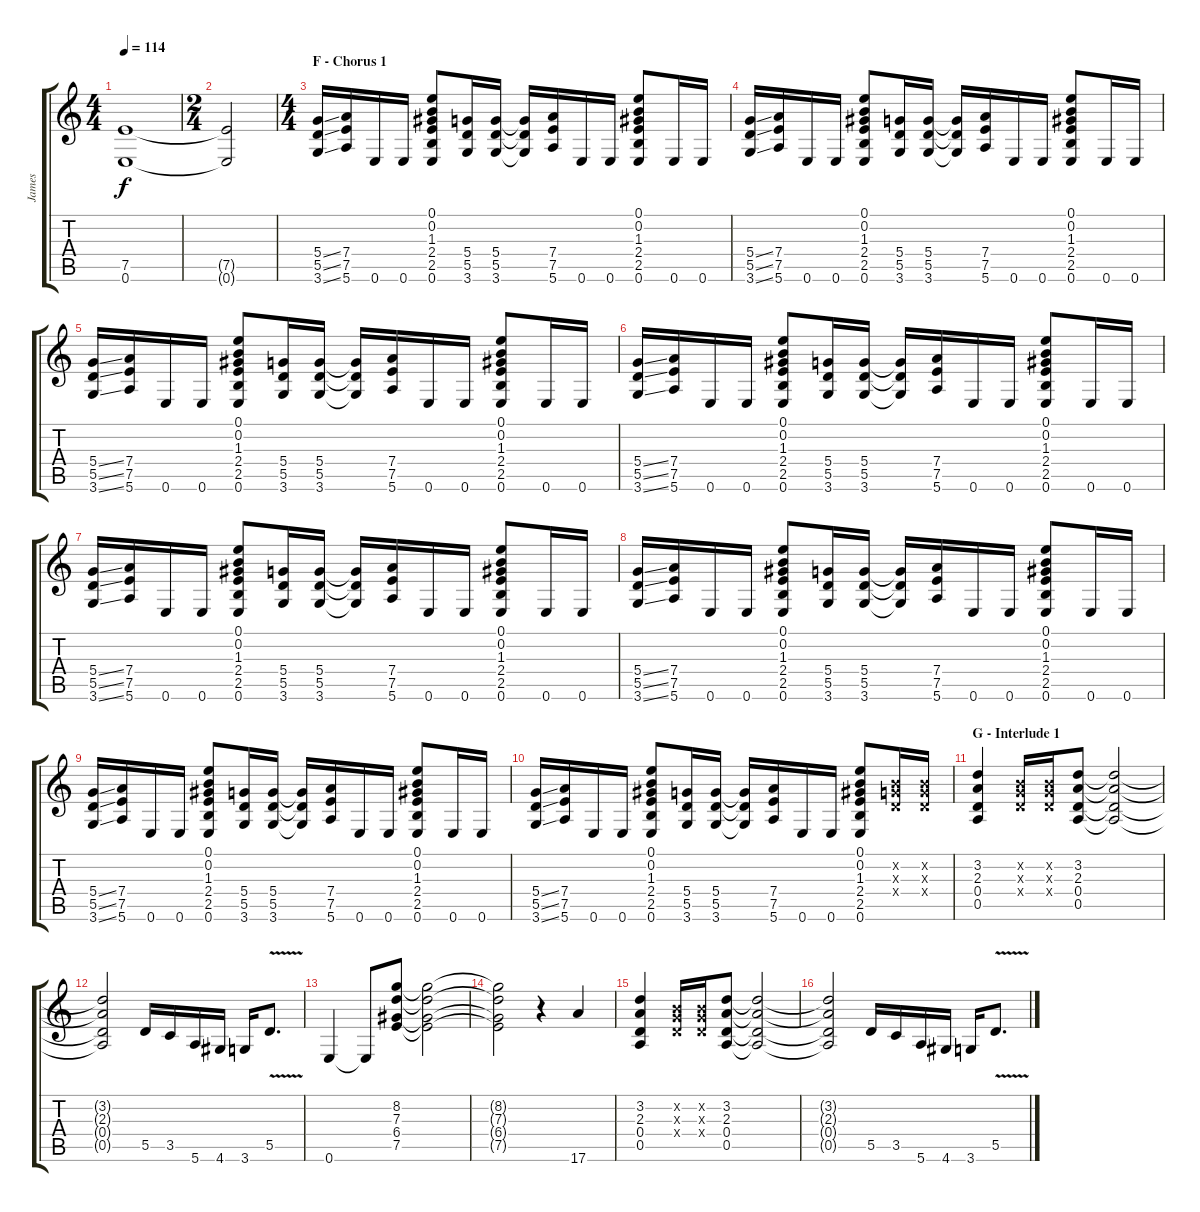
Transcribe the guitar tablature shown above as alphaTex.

\track ("James" "James") {instrument distortionguitar}
\staff {score tabs}
\tuning (E4 B3 G3 D3 A2 E2) {hide}
\ts (4 4)
\tempo 114
\clef g2
\ks c
(7.5 0.6).1{dy f} |
\ts (2 4)
(7.5{t} 0.6{t}).2 |
\ts (4 4)
\section ("" "F - Chorus 1")
(5.4{ss} 5.5{ss} 3.6{ss}).16 (7.4 7.5 5.6).16 0.6.16 0.6.16 (0.1 0.2 1.3 2.4 2.5 0.6).8 (5.4 5.5 3.6).16 (5.4 5.5 3.6).16 (5.4{t} 5.5{t} 3.6{t}).16 (7.4 7.5 5.6).16 0.6.16 0.6.16 (0.1 0.2 1.3 2.4 2.5 0.6).8 0.6.16 0.6.16 |
(5.4{ss} 5.5{ss} 3.6{ss}).16 (7.4 7.5 5.6).16 0.6.16 0.6.16 (0.1 0.2 1.3 2.4 2.5 0.6).8 (5.4 5.5 3.6).16 (5.4 5.5 3.6).16 (5.4{t} 5.5{t} 3.6{t}).16 (7.4 7.5 5.6).16 0.6.16 0.6.16 (0.1 0.2 1.3 2.4 2.5 0.6).8 0.6.16 0.6.16 |
(5.4{ss} 5.5{ss} 3.6{ss}).16 (7.4 7.5 5.6).16 0.6.16 0.6.16 (0.1 0.2 1.3 2.4 2.5 0.6).8 (5.4 5.5 3.6).16 (5.4 5.5 3.6).16 (5.4{t} 5.5{t} 3.6{t}).16 (7.4 7.5 5.6).16 0.6.16 0.6.16 (0.1 0.2 1.3 2.4 2.5 0.6).8 0.6.16 0.6.16 |
(5.4{ss} 5.5{ss} 3.6{ss}).16 (7.4 7.5 5.6).16 0.6.16 0.6.16 (0.1 0.2 1.3 2.4 2.5 0.6).8 (5.4 5.5 3.6).16 (5.4 5.5 3.6).16 (5.4{t} 5.5{t} 3.6{t}).16 (7.4 7.5 5.6).16 0.6.16 0.6.16 (0.1 0.2 1.3 2.4 2.5 0.6).8 0.6.16 0.6.16 |
(5.4{ss} 5.5{ss} 3.6{ss}).16 (7.4 7.5 5.6).16 0.6.16 0.6.16 (0.1 0.2 1.3 2.4 2.5 0.6).8 (5.4 5.5 3.6).16 (5.4 5.5 3.6).16 (5.4{t} 5.5{t} 3.6{t}).16 (7.4 7.5 5.6).16 0.6.16 0.6.16 (0.1 0.2 1.3 2.4 2.5 0.6).8 0.6.16 0.6.16 |
(5.4{ss} 5.5{ss} 3.6{ss}).16 (7.4 7.5 5.6).16 0.6.16 0.6.16 (0.1 0.2 1.3 2.4 2.5 0.6).8 (5.4 5.5 3.6).16 (5.4 5.5 3.6).16 (5.4{t} 5.5{t} 3.6{t}).16 (7.4 7.5 5.6).16 0.6.16 0.6.16 (0.1 0.2 1.3 2.4 2.5 0.6).8 0.6.16 0.6.16 |
(5.4{ss} 5.5{ss} 3.6{ss}).16 (7.4 7.5 5.6).16 0.6.16 0.6.16 (0.1 0.2 1.3 2.4 2.5 0.6).8 (5.4 5.5 3.6).16 (5.4 5.5 3.6).16 (5.4{t} 5.5{t} 3.6{t}).16 (7.4 7.5 5.6).16 0.6.16 0.6.16 (0.1 0.2 1.3 2.4 2.5 0.6).8 0.6.16 0.6.16 |
(5.4{ss} 5.5{ss} 3.6{ss}).16 (7.4 7.5 5.6).16 0.6.16 0.6.16 (0.1 0.2 1.3 2.4 2.5 0.6).8 (5.4 5.5 3.6).16 (5.4 5.5 3.6).16 (5.4{t} 5.5{t} 3.6{t}).16 (7.4 7.5 5.6).16 0.6.16 0.6.16 (0.1 0.2 1.3 2.4 2.5 0.6).8 (0.2{x} 0.3{x} 0.4{x}).16 (0.2{x} 0.3{x} 0.4{x}).16 |
\section ("" "G - Interlude 1")
(3.2 2.3 0.4 0.5).4 (0.2{x} 0.3{x} 0.4{x}).16 (0.2{x} 0.3{x} 0.4{x}).16 (3.2 2.3 0.4 0.5).8 (3.2{t} 2.3{t} 0.4{t} 0.5{t}).2 |
(3.2{t} 2.3{t} 0.4{t} 0.5{t}).2 5.5.16 3.5.16 5.6.16 4.6.16 3.6.16 5.5{v}.8{d} |
0.6.4 0.6{t}.8 (8.2 7.3 6.4 7.5).8 (8.2{t} 7.3{t} 6.4{t} 7.5{t}).2 |
(8.2{t} 7.3{t} 6.4{t} 7.5{t}).2 r.4 17.6.4 |
(3.2 2.3 0.4 0.5).4 (0.2{x} 0.3{x} 0.4{x}).16 (0.2{x} 0.3{x} 0.4{x}).16 (3.2 2.3 0.4 0.5).8 (3.2{t} 2.3{t} 0.4{t} 0.5{t}).2 |
(3.2{t} 2.3{t} 0.4{t} 0.5{t}).2 5.5.16 3.5.16 5.6.16 4.6.16 3.6.16 5.5{v}.8{d}
